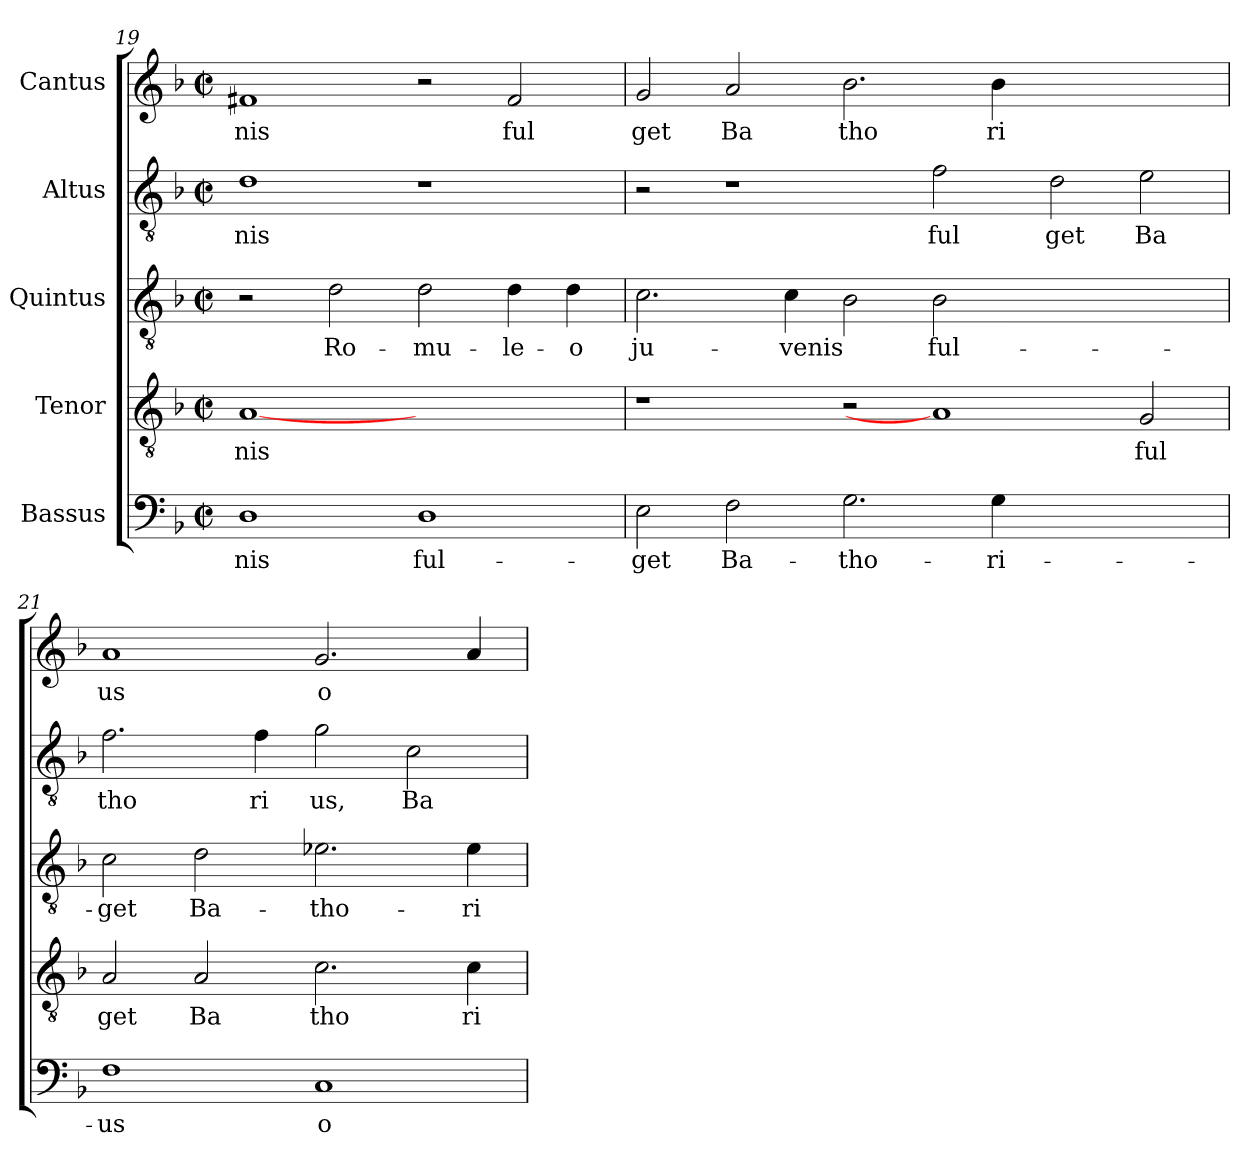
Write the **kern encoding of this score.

**kern	**text	**kern	**text	**kern	**text	**kern	**text	**kern	**text
*part5	*part5	*part4	*part4	*part3	*part3	*part2	*part2	*part1	*part1
*staff5	*staff5	*staff4	*staff4	*staff3	*staff3	*staff2	*staff2	*staff1	*staff1
*I"Bassus	*	*I"Tenor	*	*I"Quintus	*	*I"Altus	*	*I"Cantus	*
!!LO:PB:g=z
*clefF4	*	*clefGv2	*	*clefGv2	*	*clefGv2	*	*clefG2	*
*k[b-]	*	*k[b-]	*	*k[b-]	*	*k[b-]	*	*k[b-]	*
*F:	*	*F:	*	*F:	*	*F:	*	*F:	*
*M2/2	*	*M2/2	*	*M2/2	*	*M2/2	*	*M2/2	*
*met(c|)	*	*met(c|)	*	*met(c|)	*	*met(c|)	*	*met(c|)	*
=19	=19	=19	=19	=19	=19	=19	=19	=19	=19
!	!LO:LY:b:cj	!	!LO:LY:b:cj	!	!	!	!LO:LY:b:cj	!	!LO:LY:b:cj
1D	nis	[1A	nis	2r	.	1d	-nis	1f#X	nis
!	!	!	!	!	!LO:LY:b:cj	!	!	!	!
.	.	.	.	2d\	Ro-	.	.	.	.
!	!LO:LY:b:cj	!	!	!	!LO:LY:b:cj	!	!	!	!
1D	ful-	1ryy	.	2d\	-mu-	1r	.	2r	.
!	!	!	!	!	!LO:LY:b:cj	!	!	!	!LO:LY:b:cj
.	.	.	.	4d\	-le-	.	.	2f#/	ful
!	!	!	!	!	!LO:LY:b:cj	!	!	!	!
.	.	.	.	4d\	-o	.	.	.	.
=20	=20	=20	=20	=20	=20	=20	=20	=20	=20
!	!LO:LY:b:cj	!	!	!	!LO:LY:b:cj	!	!	!	!LO:LY:b:cj
2E\	-get	1r	.	2.c\	ju-	2r	.	2g/	get
!	!LO:LY:b:cj	!	!	!	!	!	!	!	!LO:LY:b:cj
2F\	Ba-	.	.	.	.	1r	.	2a/	Ba
!	!	!	!	!	!LO:LY:b	!	!	!	!
.	.	.	.	4c\	-venis	.	.	.	.
!	!LO:LY:b:cj	!	!	!	!	!	!	!	!LO:LY:b:cj
2.G\	-tho-	2r	.	2B-\	.	.	.	2.b-\	tho
!	!	!	!	!	!LO:LY:b:cj	!	!LO:LY:b:cj	!	!
.	.	1A]	.	2B-\	ful-	2f\	ful	.	.
!	!LO:LY:b:cj	!	!	!	!	!	!	!	!LO:LY:b:cj
4G\	-ri-	.	.	.	.	.	.	4b-\	ri
!	!	!	!	!	!	!	!LO:LY:b:cj	!	!
1ryy	.	.	.	1ryy	.	2d\	get	1ryy	.
!	!	!	!LO:LY:b:cj	!	!	!	!LO:LY:b:cj	!	!
.	.	2G/	ful	.	.	2e\	Ba	.	.
=21	=21	=21	=21	=21	=21	=21	=21	=21	=21
!	!LO:LY:b:cj	!	!LO:LY:b:cj	!	!LO:LY:b:cj	!	!LO:LY:b:cj	!	!LO:LY:b:cj
1F	-us	2A/	get	2c\	-get	2.f\	tho	1a	us
!	!	!	!LO:LY:b:cj	!	!LO:LY:b:cj	!	!	!	!
.	.	2A/	Ba	2d\	Ba-	.	.	.	.
!	!	!	!	!	!	!	!LO:LY:b:cj	!	!
.	.	.	.	.	.	4f\	ri	.	.
!	!LO:LY:b:cj	!	!LO:LY:b:cj	!	!LO:LY:b:cj	!	!LO:LY:b:cj	!	!LO:LY:b:cj
1C	o-	2.c\	tho	2.e-\	-tho-	2g\	us,	2.g/	o
!	!	!	!	!	!	!	!LO:LY:b:cj	!	!
.	.	.	.	.	.	2c\	Ba	.	.
!	!	!	!LO:LY:b:cj	!	!LO:LY:b:cj	!	!	!	!
.	.	4c\	ri	4e-\	-ri-	.	.	4a/	.
=	=	=	=	=	=	=	=	=	=
*-	*-	*-	*-	*-	*-	*-	*-	*-	*-
